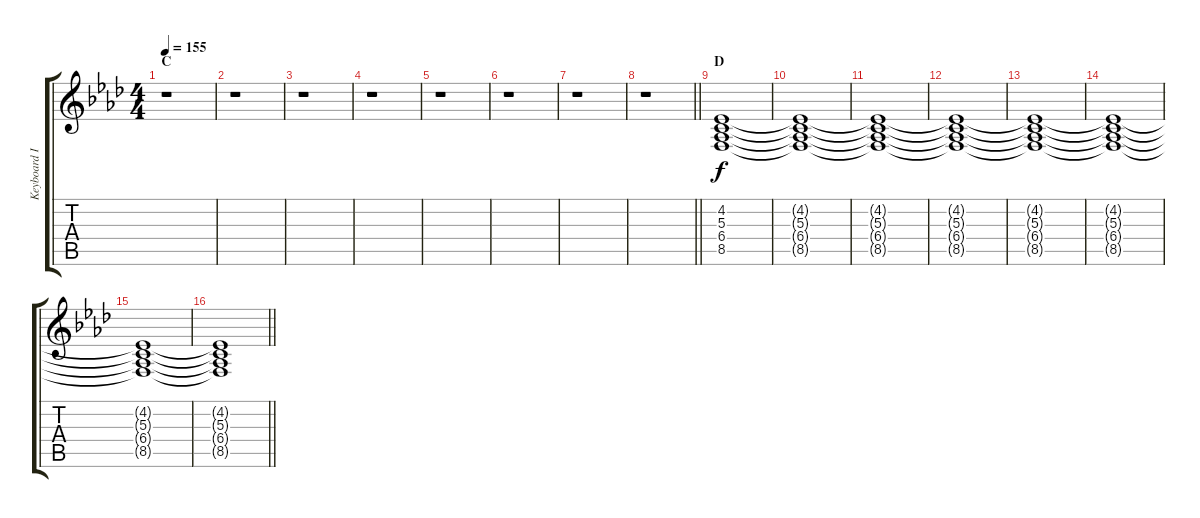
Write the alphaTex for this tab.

\track ("Keyboard I" "Keyboard I") {instrument pad2warm}
\staff {score tabs}
\tuning (E4 B3 G3 D3 A2 E2) {hide}
\ts (4 4)
\section ("" "C")
\tempo 155
\clef g2
\ks ab
r.1{dy f} |
r.1 |
r.1 |
r.1 |
r.1 |
r.1 |
r.1 |
\barLineRight lightlight
r.1 |
\section ("" "D")
(4.2 5.3 6.4 8.5).1 |
(4.2{t} 5.3{t} 6.4{t} 8.5{t}).1 |
(4.2{t} 5.3{t} 6.4{t} 8.5{t}).1 |
(4.2{t} 5.3{t} 6.4{t} 8.5{t}).1 |
(4.2{t} 5.3{t} 6.4{t} 8.5{t}).1 |
(4.2{t} 5.3{t} 6.4{t} 8.5{t}).1 |
(4.2{t} 5.3{t} 6.4{t} 8.5{t}).1 |
\barLineRight lightlight
(4.2{t} 5.3{t} 6.4{t} 8.5{t}).1
